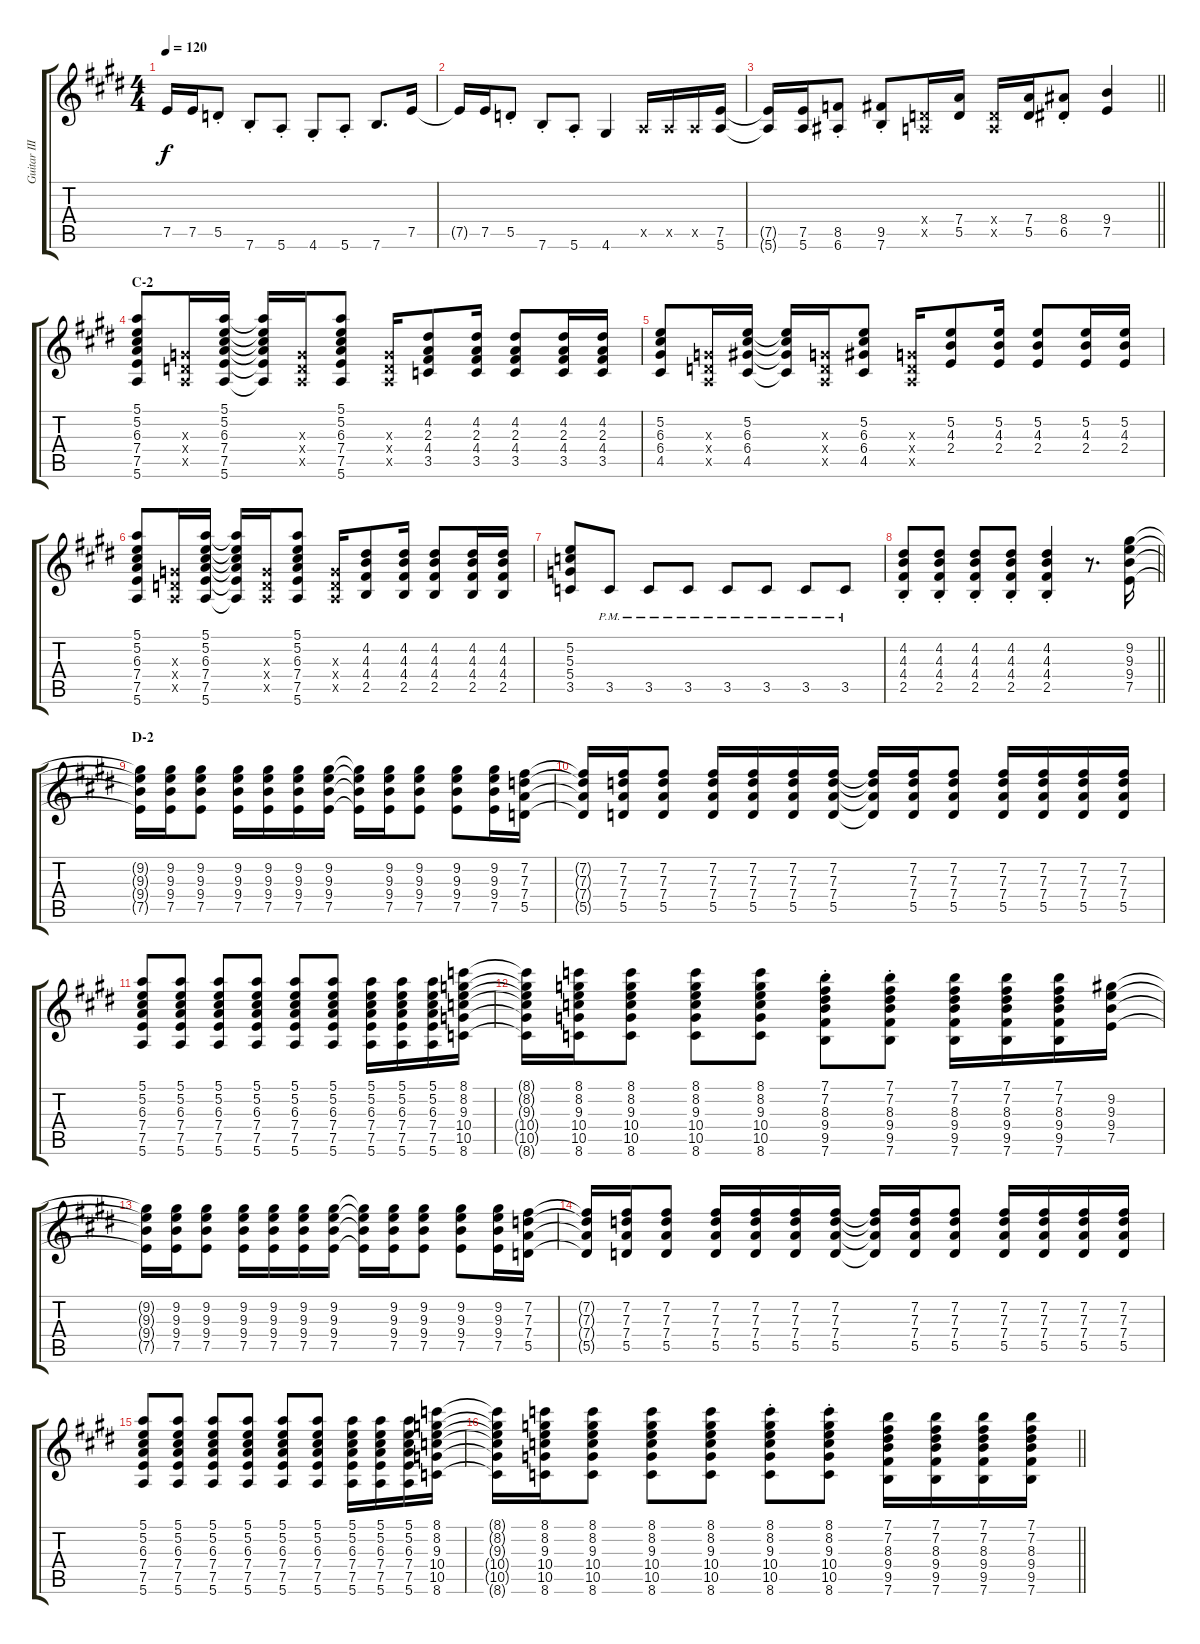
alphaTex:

\track ("Guitar III (Hirasawa Yui)" "Guitar III") {instrument overdrivenguitar}
\staff {score tabs}
\tuning (E4 B3 G3 D3 A2 E2) {hide}
\ts (4 4)
\tempo 120
\clef g2
\ks e
7.5{t}.16{dy f} 7.5.16 5.5{st}.8 7.6{st}.8 5.6{st}.8 4.6{st}.8 5.6{st}.8 7.6.8{d} 7.5.16 |
7.5{t}.16 7.5.16 5.5{st}.8 7.6{st}.8 5.6{st}.8 4.6.4 0.5{x}.16 0.5{x}.16 0.5{x}.16 (7.5 5.6).16 |
\barLineRight lightlight
(7.5{t} 5.6{t}).16 (7.5 5.6).16 (8.5{st} 6.6{st}).8 (9.5{st} 7.6{st}).8 (0.4{x} 0.5{x}).16 (7.4 5.5).16 (0.4{x} 0.5{x}).16 (7.4 5.5).16 (8.4{st} 6.5{st}).8 (9.4 7.5).4 |
\section ("" "C-2")
(5.1 5.2 6.3 7.4 7.5 5.6).8 (0.3{x} 0.4{x} 0.5{x}).16 (5.1 5.2 6.3 7.4 7.5 5.6).16 (5.1{t} 5.2{t} 6.3{t} 7.4{t} 7.5{t} 5.6{t}).16 (0.3{x} 0.4{x} 0.5{x}).16 (5.1 5.2 6.3 7.4 7.5 5.6).8 (0.3{x} 0.4{x} 0.5{x}).16 (4.2 2.3 4.4 3.5).8 (4.2 2.3 4.4 3.5).16 (4.2 2.3 4.4 3.5).8 (4.2 2.3 4.4 3.5).16 (4.2 2.3 4.4 3.5).16 |
(5.2 6.3 6.4 4.5).8 (0.3{x} 0.4{x} 0.5{x}).16 (5.2 6.3 6.4 4.5).16 (5.2{t} 6.3{t} 6.4{t} 4.5{t}).16 (0.3{x} 0.4{x} 0.5{x}).16 (5.2 6.3 6.4 4.5).8 (0.3{x} 0.4{x} 0.5{x}).16 (5.2 4.3 2.4).8 (5.2 4.3 2.4).16 (5.2 4.3 2.4).8 (5.2 4.3 2.4).16 (5.2 4.3 2.4).16 |
(5.1 5.2 6.3 7.4 7.5 5.6).8 (0.3{x} 0.4{x} 0.5{x}).16 (5.1 5.2 6.3 7.4 7.5 5.6).16 (5.1{t} 5.2{t} 6.3{t} 7.4{t} 7.5{t} 5.6{t}).16 (0.3{x} 0.4{x} 0.5{x}).16 (5.1 5.2 6.3 7.4 7.5 5.6).8 (0.3{x} 0.4{x} 0.5{x}).16 (4.2 4.3 4.4 2.5).8 (4.2 4.3 4.4 2.5).16 (4.2 4.3 4.4 2.5).8 (4.2 4.3 4.4 2.5).16 (4.2 4.3 4.4 2.5).16 |
(5.2 5.3 5.4 3.5).8 3.5{pm}.8 3.5{pm}.8 3.5{pm}.8 3.5{pm}.8 3.5{pm}.8 3.5{pm}.8 3.5{pm}.8 |
\barLineRight lightlight
(4.2{st} 4.3{st} 4.4{st} 2.5{st}).8 (4.2{st} 4.3{st} 4.4{st} 2.5{st}).8 (4.2{st} 4.3{st} 4.4{st} 2.5{st}).8 (4.2{st} 4.3{st} 4.4{st} 2.5{st}).8 (4.2{st} 4.3{st} 4.4{st} 2.5{st}).4 r.8{d} (9.2 9.3 9.4 7.5).16 |
\section ("" "D-2")
(9.2{t} 9.3{t} 9.4{t} 7.5{t}).16 (9.2 9.3 9.4 7.5).16 (9.2 9.3 9.4 7.5).8 (9.2 9.3 9.4 7.5).16 (9.2 9.3 9.4 7.5).16 (9.2 9.3 9.4 7.5).16 (9.2 9.3 9.4 7.5).16 (9.2{t} 9.3{t} 9.4{t} 7.5{t}).16 (9.2 9.3 9.4 7.5).16 (9.2 9.3 9.4 7.5).8 (9.2 9.3 9.4 7.5).8 (9.2 9.3 9.4 7.5).16 (7.2 7.3 7.4 5.5).16 |
(7.2{t} 7.3{t} 7.4{t} 5.5{t}).16 (7.2 7.3 7.4 5.5).16 (7.2 7.3 7.4 5.5).8 (7.2 7.3 7.4 5.5).16 (7.2 7.3 7.4 5.5).16 (7.2 7.3 7.4 5.5).16 (7.2 7.3 7.4 5.5).16 (7.2{t} 7.3{t} 7.4{t} 5.5{t}).16 (7.2 7.3 7.4 5.5).16 (7.2 7.3 7.4 5.5).8 (7.2 7.3 7.4 5.5).16 (7.2 7.3 7.4 5.5).16 (7.2 7.3 7.4 5.5).16 (7.2 7.3 7.4 5.5).16 |
(5.1 5.2 6.3 7.4 7.5 5.6).8 (5.1 5.2 6.3 7.4 7.5 5.6).8 (5.1 5.2 6.3 7.4 7.5 5.6).8 (5.1 5.2 6.3 7.4 7.5 5.6).8 (5.1 5.2 6.3 7.4 7.5 5.6).8 (5.1 5.2 6.3 7.4 7.5 5.6).8 (5.1 5.2 6.3 7.4 7.5 5.6).16 (5.1 5.2 6.3 7.4 7.5 5.6).16 (5.1 5.2 6.3 7.4 7.5 5.6).16 (8.1 8.2 9.3 10.4 10.5 8.6).16 |
(8.1{t} 8.2{t} 9.3{t} 10.4{t} 10.5{t} 8.6{t}).16 (8.1 8.2 9.3 10.4 10.5 8.6).16 (8.1 8.2 9.3 10.4 10.5 8.6).8 (8.1 8.2 9.3 10.4 10.5 8.6).8 (8.1 8.2 9.3 10.4 10.5 8.6).8 (7.1{st} 7.2{st} 8.3{st} 9.4{st} 9.5{st} 7.6{st}).8 (7.1{st} 7.2{st} 8.3{st} 9.4{st} 9.5{st} 7.6{st}).8 (7.1 7.2 8.3 9.4 9.5 7.6).16 (7.1 7.2 8.3 9.4 9.5 7.6).16 (7.1 7.2 8.3 9.4 9.5 7.6).16 (9.2 9.3 9.4 7.5).16 |
(9.2{t} 9.3{t} 9.4{t} 7.5{t}).16 (9.2 9.3 9.4 7.5).16 (9.2 9.3 9.4 7.5).8 (9.2 9.3 9.4 7.5).16 (9.2 9.3 9.4 7.5).16 (9.2 9.3 9.4 7.5).16 (9.2 9.3 9.4 7.5).16 (9.2{t} 9.3{t} 9.4{t} 7.5{t}).16 (9.2 9.3 9.4 7.5).16 (9.2 9.3 9.4 7.5).8 (9.2 9.3 9.4 7.5).8 (9.2 9.3 9.4 7.5).16 (7.2 7.3 7.4 5.5).16 |
(7.2{t} 7.3{t} 7.4{t} 5.5{t}).16 (7.2 7.3 7.4 5.5).16 (7.2 7.3 7.4 5.5).8 (7.2 7.3 7.4 5.5).16 (7.2 7.3 7.4 5.5).16 (7.2 7.3 7.4 5.5).16 (7.2 7.3 7.4 5.5).16 (7.2{t} 7.3{t} 7.4{t} 5.5{t}).16 (7.2 7.3 7.4 5.5).16 (7.2 7.3 7.4 5.5).8 (7.2 7.3 7.4 5.5).16 (7.2 7.3 7.4 5.5).16 (7.2 7.3 7.4 5.5).16 (7.2 7.3 7.4 5.5).16 |
(5.1 5.2 6.3 7.4 7.5 5.6).8 (5.1 5.2 6.3 7.4 7.5 5.6).8 (5.1 5.2 6.3 7.4 7.5 5.6).8 (5.1 5.2 6.3 7.4 7.5 5.6).8 (5.1 5.2 6.3 7.4 7.5 5.6).8 (5.1 5.2 6.3 7.4 7.5 5.6).8 (5.1 5.2 6.3 7.4 7.5 5.6).16 (5.1 5.2 6.3 7.4 7.5 5.6).16 (5.1 5.2 6.3 7.4 7.5 5.6).16 (8.1 8.2 9.3 10.4 10.5 8.6).16 |
\barLineRight lightlight
(8.1{t} 8.2{t} 9.3{t} 10.4{t} 10.5{t} 8.6{t}).16 (8.1 8.2 9.3 10.4 10.5 8.6).16 (8.1 8.2 9.3 10.4 10.5 8.6).8 (8.1 8.2 9.3 10.4 10.5 8.6).8 (8.1 8.2 9.3 10.4 10.5 8.6).8 (8.1{st} 8.2{st} 9.3{st} 10.4{st} 10.5{st} 8.6{st}).8 (8.1{st} 8.2{st} 9.3{st} 10.4{st} 10.5{st} 8.6{st}).8 (7.1 7.2 8.3 9.4 9.5 7.6).16 (7.1 7.2 8.3 9.4 9.5 7.6).16 (7.1 7.2 8.3 9.4 9.5 7.6).16 (7.1 7.2 8.3 9.4 9.5 7.6).16
